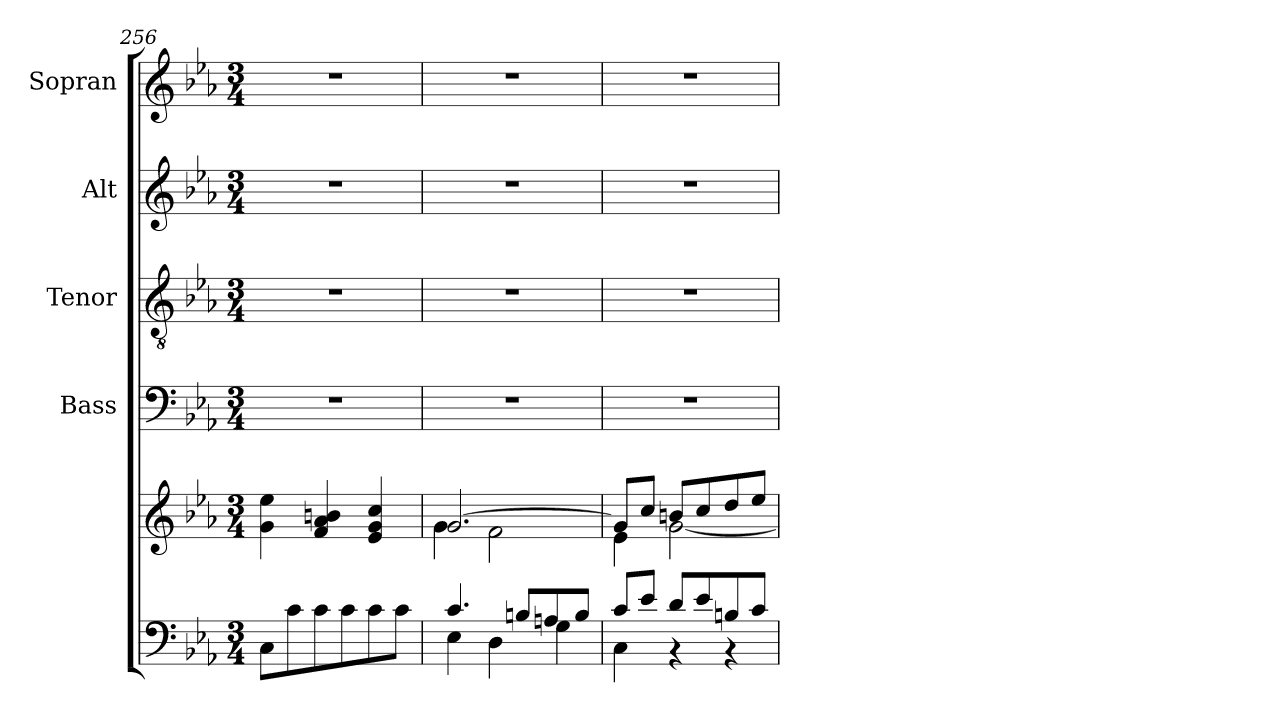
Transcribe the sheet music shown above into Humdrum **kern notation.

**kern	**kern	**kern	**kern	**kern	**kern
*part5	*part5	*part4	*part3	*part2	*part1
*staff6	*staff5	*staff4	*staff3	*staff2	*staff1
*	*	*I"Bass	*I"Tenor	*I"Alt	*I"Sopran
*	*	*I'B.	*I'T.	*I'A.	*I'S.
*clefF4	*clefG2	*clefF4	*clefGv2	*clefG2	*clefG2
*k[b-e-a-]	*k[b-e-a-]	*k[b-e-a-]	*k[b-e-a-]	*k[b-e-a-]	*k[b-e-a-]
*E-:	*E-:	*E-:	*E-:	*E-:	*E-:
*M3/4	*M3/4	*M3/4	*M3/4	*M3/4	*M3/4
=256	=256	=256	=256	=256	=256
8C\L	4g\ 4ee-\	2.r	2.r	2.r	2.r
8c\	.	.	.	.	.
8c\	4f/ 4a-/ 4bn/	.	.	.	.
8c\	.	.	.	.	.
8c\	4e-/ 4g/ 4cc/	.	.	.	.
8c\J	.	.	.	.	.
=257	=257	=257	=257	=257	=257
*^	*^	*	*	*	*
4.c/	4E-\	[>2.g/	4g\	2.r	2.r	2.r	2.r
.	4D\	.	2f\	.	.	.	.
8Bn/L	.	.	.	.	.	.	.
8An/	4G\	.	.	.	.	.	.
8B/J	.	.	.	.	.	.	.
=258	=258	=258	=258	=258	=258	=258	=258
8c/L	4C\	8g/L]	4e-\	2.r	2.r	2.r	2.r
8e-/J	.	8cc/J	.	.	.	.	.
8d/L	4r	8bn/L	[<2g\	.	.	.	.
8e-/	.	8cc/	.	.	.	.	.
8Bn/	4r	8dd/	.	.	.	.	.
8c/J	.	8ee-/J	.	.	.	.	.
*v	*v	*	*	*	*	*	*
*	*v	*v	*	*	*	*
=	=	=	=	=	=
*-	*-	*-	*-	*-	*-
